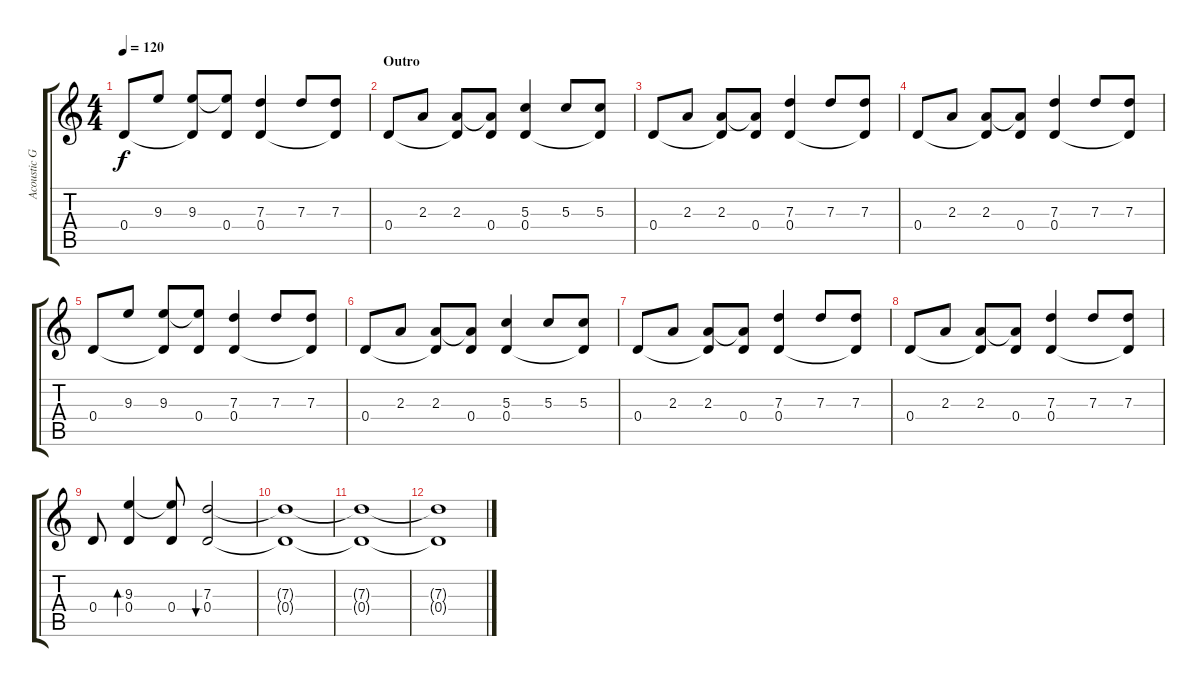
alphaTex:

\track ("Acoustic Guitar (steel)" "Acoustic G") {instrument acousticguitarsteel}
\staff {score tabs}
\tuning (E4 B3 G3 D3 A2 D2) {hide}
\ts (4 4)
\tempo 120
\clef g2
\ks c
0.4.8{dy f} 9.3.8 (9.3 0.4{t}).8 (9.3{t} 0.4).8 (7.3 0.4).4 7.3.8 (7.3 0.4{t}).8 |
\section ("" "Outro")
0.4.8 2.3.8 (2.3 0.4{t}).8 (2.3{t} 0.4).8 (5.3 0.4).4 5.3.8 (5.3 0.4{t}).8 |
0.4.8 2.3.8 (2.3 0.4{t}).8 (2.3{t} 0.4).8 (7.3 0.4).4 7.3.8 (7.3 0.4{t}).8 |
0.4.8 2.3.8 (2.3 0.4{t}).8 (2.3{t} 0.4).8 (7.3 0.4).4 7.3.8 (7.3 0.4{t}).8 |
0.4.8 9.3.8 (9.3 0.4{t}).8 (9.3{t} 0.4).8 (7.3 0.4).4 7.3.8 (7.3 0.4{t}).8 |
0.4.8 2.3.8 (2.3 0.4{t}).8 (2.3{t} 0.4).8 (5.3 0.4).4 5.3.8 (5.3 0.4{t}).8 |
0.4.8 2.3.8 (2.3 0.4{t}).8 (2.3{t} 0.4).8 (7.3 0.4).4 7.3.8 (7.3 0.4{t}).8 |
0.4.8 2.3.8 (2.3 0.4{t}).8 (2.3{t} 0.4).8 (7.3 0.4).4 7.3.8 (7.3 0.4{t}).8 |
0.4.8 (9.3 0.4).4{bd 240} (9.3{t} 0.4).8 (7.3 0.4).2{bu 240} |
(7.3{t} 0.4{t}).1 |
(7.3{t} 0.4{t}).1 |
(7.3{t} 0.4{t}).1
